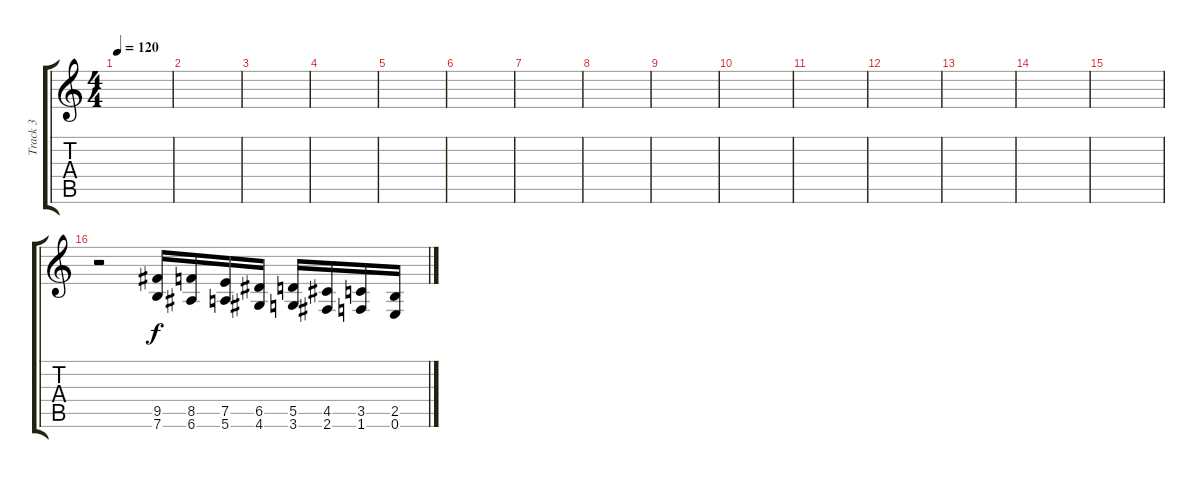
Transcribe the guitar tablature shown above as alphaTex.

\track ("Track 3" "Track 3") {instrument distortionguitar}
\staff {score tabs}
\tuning (E4 B3 G3 D3 A2 E2) {hide}
\ts (4 4)
\tempo 120
\clef g2
\ks c
|
|
|
|
|
|
|
|
|
|
|
|
|
|
|
r.2 (9.5 7.6).16 (8.5 6.6).16 (7.5 5.6).16 (6.5 4.6).16 (5.5 3.6).16 (4.5 2.6).16 (3.5 1.6).16 (2.5 0.6).16
